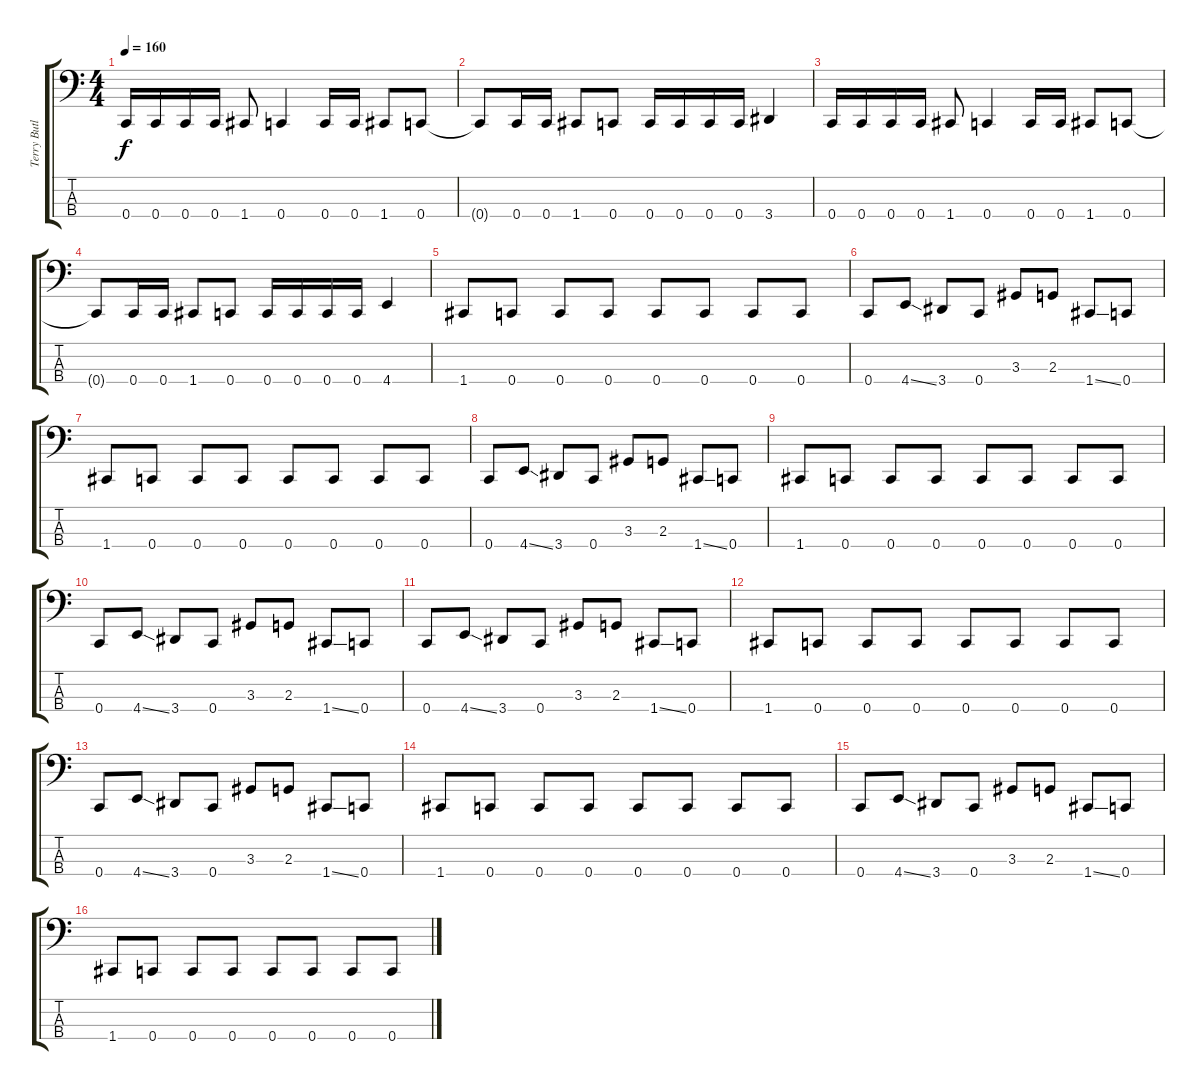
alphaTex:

\track ("Terry Butler (Bass)" "Terry Butl") {instrument electricbasspick}
\staff {score tabs}
\tuning (Eb2 Bb1 F1 C1) {hide}
\ts (4 4)
\tempo 160
\clef f4
\ks c
0.4.16{dy f} 0.4.16 0.4.16 0.4.16 1.4.8 0.4.4 0.4.16 0.4.16 1.4.8 0.4.8 |
0.4{t}.8 0.4.16 0.4.16 1.4.8 0.4.8 0.4.16 0.4.16 0.4.16 0.4.16 3.4.4 |
0.4.16 0.4.16 0.4.16 0.4.16 1.4.8 0.4.4 0.4.16 0.4.16 1.4.8 0.4.8 |
0.4{t}.8 0.4.16 0.4.16 1.4.8 0.4.8 0.4.16 0.4.16 0.4.16 0.4.16 4.4.4 |
1.4.8 0.4.8 0.4.8 0.4.8 0.4.8 0.4.8 0.4.8 0.4.8 |
0.4.8 4.4{ss}.8 3.4.8 0.4.8 3.3.8 2.3.8 1.4{ss}.8 0.4.8 |
1.4.8 0.4.8 0.4.8 0.4.8 0.4.8 0.4.8 0.4.8 0.4.8 |
0.4.8 4.4{ss}.8 3.4.8 0.4.8 3.3.8 2.3.8 1.4{ss}.8 0.4.8 |
1.4.8 0.4.8 0.4.8 0.4.8 0.4.8 0.4.8 0.4.8 0.4.8 |
0.4.8 4.4{ss}.8 3.4.8 0.4.8 3.3.8 2.3.8 1.4{ss}.8 0.4.8 |
0.4.8 4.4{ss}.8 3.4.8 0.4.8 3.3.8 2.3.8 1.4{ss}.8 0.4.8 |
1.4.8 0.4.8 0.4.8 0.4.8 0.4.8 0.4.8 0.4.8 0.4.8 |
0.4.8 4.4{ss}.8 3.4.8 0.4.8 3.3.8 2.3.8 1.4{ss}.8 0.4.8 |
1.4.8 0.4.8 0.4.8 0.4.8 0.4.8 0.4.8 0.4.8 0.4.8 |
0.4.8 4.4{ss}.8 3.4.8 0.4.8 3.3.8 2.3.8 1.4{ss}.8 0.4.8 |
1.4.8 0.4.8 0.4.8 0.4.8 0.4.8 0.4.8 0.4.8 0.4.8
